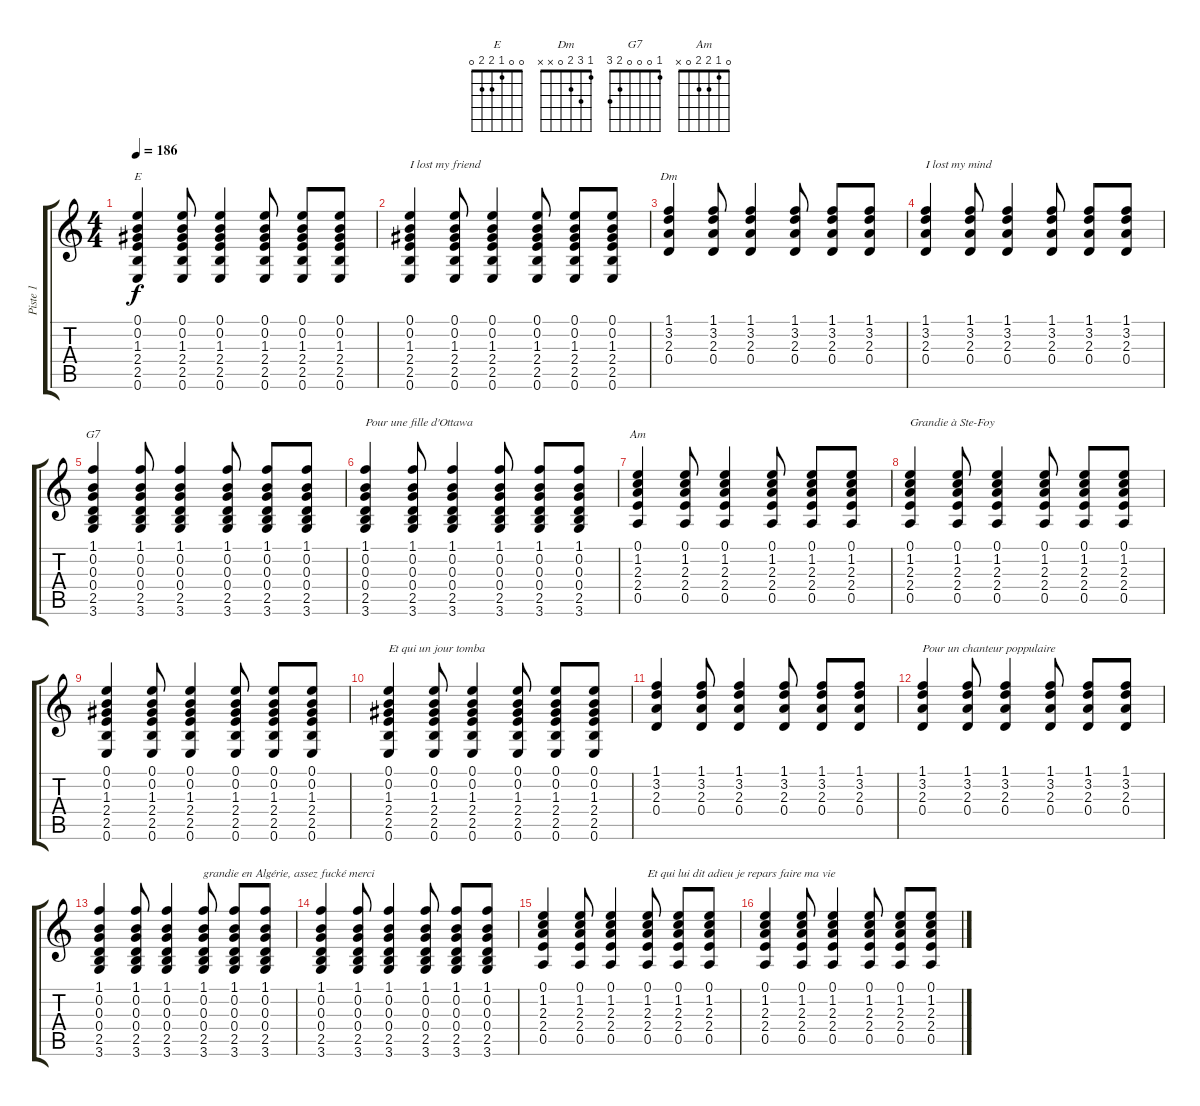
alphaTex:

\track ("Piste 1" "Piste 1") {instrument acousticguitarsteel}
\staff {score tabs}
\tuning (E4 B3 G3 D3 A2 E2) {hide}
\chord ("E" 0 0 1 2 2 0)
\chord ("Dm" 1 3 2 0 x x)
\chord ("G7" 1 0 0 0 2 3)
\chord ("Am" 0 1 2 2 0 x)
\ts (4 4)
\tempo 186
\clef g2
\ks c
(0.1 0.2 1.3 2.4 2.5 0.6).4{ch "E" dy f} (0.1 0.2 1.3 2.4 2.5 0.6).8 (0.1 0.2 1.3 2.4 2.5 0.6).4 (0.1 0.2 1.3 2.4 2.5 0.6).8 (0.1 0.2 1.3 2.4 2.5 0.6).8 (0.1 0.2 1.3 2.4 2.5 0.6).8 |
(0.1 0.2 1.3 2.4 2.5 0.6).4{txt "I lost my friend"} (0.1 0.2 1.3 2.4 2.5 0.6).8 (0.1 0.2 1.3 2.4 2.5 0.6).4 (0.1 0.2 1.3 2.4 2.5 0.6).8 (0.1 0.2 1.3 2.4 2.5 0.6).8 (0.1 0.2 1.3 2.4 2.5 0.6).8 |
(1.1 3.2 2.3 0.4).4{ch "Dm"} (1.1 3.2 2.3 0.4).8 (1.1 3.2 2.3 0.4).4 (1.1 3.2 2.3 0.4).8 (1.1 3.2 2.3 0.4).8 (1.1 3.2 2.3 0.4).8 |
(1.1 3.2 2.3 0.4).4{txt "I lost my mind"} (1.1 3.2 2.3 0.4).8 (1.1 3.2 2.3 0.4).4 (1.1 3.2 2.3 0.4).8 (1.1 3.2 2.3 0.4).8 (1.1 3.2 2.3 0.4).8 |
(1.1 0.2 0.3 0.4 2.5 3.6).4{ch "G7"} (1.1 0.2 0.3 0.4 2.5 3.6).8 (1.1 0.2 0.3 0.4 2.5 3.6).4 (1.1 0.2 0.3 0.4 2.5 3.6).8 (1.1 0.2 0.3 0.4 2.5 3.6).8 (1.1 0.2 0.3 0.4 2.5 3.6).8 |
(1.1 0.2 0.3 0.4 2.5 3.6).4{txt "Pour une fille d'Ottawa"} (1.1 0.2 0.3 0.4 2.5 3.6).8 (1.1 0.2 0.3 0.4 2.5 3.6).4 (1.1 0.2 0.3 0.4 2.5 3.6).8 (1.1 0.2 0.3 0.4 2.5 3.6).8 (1.1 0.2 0.3 0.4 2.5 3.6).8 |
(0.1 1.2 2.3 2.4 0.5).4{ch "Am"} (0.1 1.2 2.3 2.4 0.5).8 (0.1 1.2 2.3 2.4 0.5).4 (0.1 1.2 2.3 2.4 0.5).8 (0.1 1.2 2.3 2.4 0.5).8 (0.1 1.2 2.3 2.4 0.5).8 |
(0.1 1.2 2.3 2.4 0.5).4{txt "Grandie à Ste-Foy"} (0.1 1.2 2.3 2.4 0.5).8 (0.1 1.2 2.3 2.4 0.5).4 (0.1 1.2 2.3 2.4 0.5).8 (0.1 1.2 2.3 2.4 0.5).8 (0.1 1.2 2.3 2.4 0.5).8 |
(0.1 0.2 1.3 2.4 2.5 0.6).4 (0.1 0.2 1.3 2.4 2.5 0.6).8 (0.1 0.2 1.3 2.4 2.5 0.6).4 (0.1 0.2 1.3 2.4 2.5 0.6).8 (0.1 0.2 1.3 2.4 2.5 0.6).8 (0.1 0.2 1.3 2.4 2.5 0.6).8 |
(0.1 0.2 1.3 2.4 2.5 0.6).4{txt "Et qui un jour tomba"} (0.1 0.2 1.3 2.4 2.5 0.6).8 (0.1 0.2 1.3 2.4 2.5 0.6).4 (0.1 0.2 1.3 2.4 2.5 0.6).8 (0.1 0.2 1.3 2.4 2.5 0.6).8 (0.1 0.2 1.3 2.4 2.5 0.6).8 |
(1.1 3.2 2.3 0.4).4 (1.1 3.2 2.3 0.4).8 (1.1 3.2 2.3 0.4).4 (1.1 3.2 2.3 0.4).8 (1.1 3.2 2.3 0.4).8 (1.1 3.2 2.3 0.4).8 |
(1.1 3.2 2.3 0.4).4{txt "Pour un chanteur poppulaire"} (1.1 3.2 2.3 0.4).8 (1.1 3.2 2.3 0.4).4 (1.1 3.2 2.3 0.4).8 (1.1 3.2 2.3 0.4).8 (1.1 3.2 2.3 0.4).8 |
(1.1 0.2 0.3 0.4 2.5 3.6).4 (1.1 0.2 0.3 0.4 2.5 3.6).8 (1.1 0.2 0.3 0.4 2.5 3.6).4 (1.1 0.2 0.3 0.4 2.5 3.6).8{txt "grandie en Algérie, assez fucké merci"} (1.1 0.2 0.3 0.4 2.5 3.6).8 (1.1 0.2 0.3 0.4 2.5 3.6).8 |
(1.1 0.2 0.3 0.4 2.5 3.6).4 (1.1 0.2 0.3 0.4 2.5 3.6).8 (1.1 0.2 0.3 0.4 2.5 3.6).4 (1.1 0.2 0.3 0.4 2.5 3.6).8 (1.1 0.2 0.3 0.4 2.5 3.6).8 (1.1 0.2 0.3 0.4 2.5 3.6).8 |
(0.1 1.2 2.3 2.4 0.5).4 (0.1 1.2 2.3 2.4 0.5).8 (0.1 1.2 2.3 2.4 0.5).4 (0.1 1.2 2.3 2.4 0.5).8{txt "Et qui lui dit adieu je repars faire ma vie"} (0.1 1.2 2.3 2.4 0.5).8 (0.1 1.2 2.3 2.4 0.5).8 |
(0.1 1.2 2.3 2.4 0.5).4 (0.1 1.2 2.3 2.4 0.5).8 (0.1 1.2 2.3 2.4 0.5).4 (0.1 1.2 2.3 2.4 0.5).8 (0.1 1.2 2.3 2.4 0.5).8 (0.1 1.2 2.3 2.4 0.5).8
